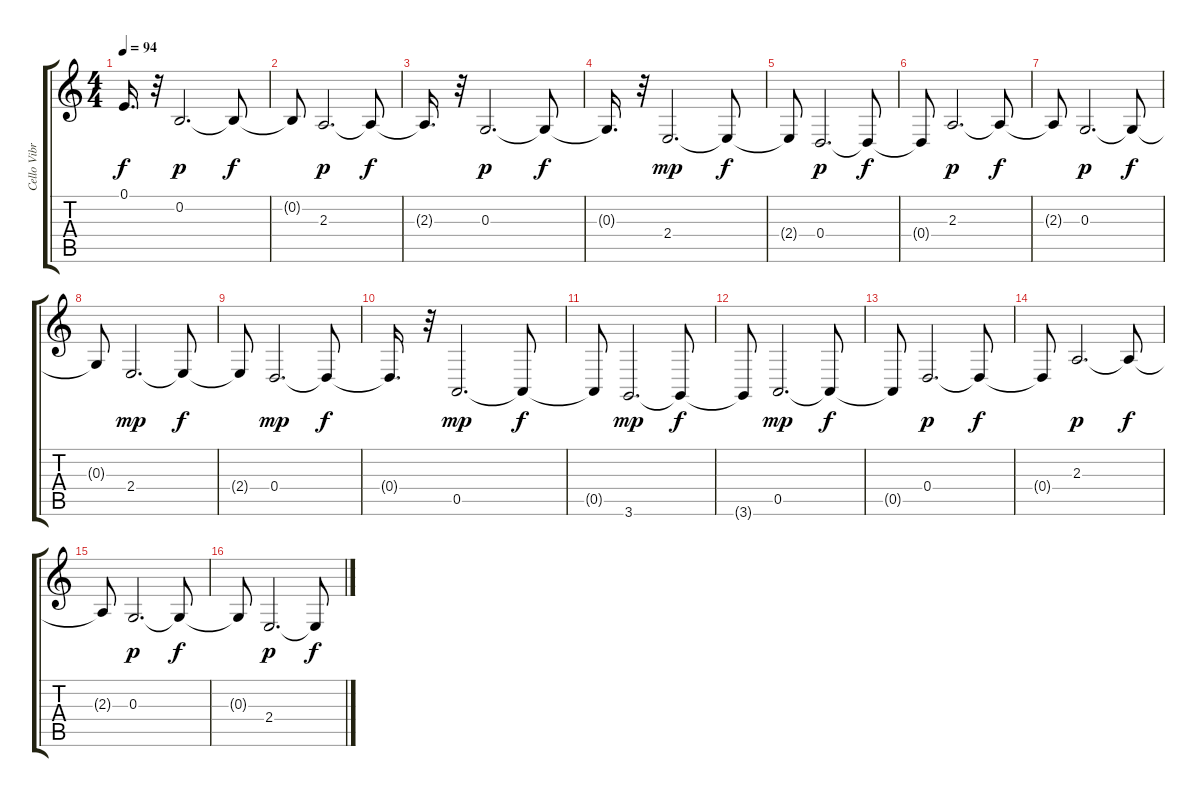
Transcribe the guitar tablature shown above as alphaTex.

\track ("Cello Vibrato" "Cello Vibr") {instrument cello}
\staff {score tabs}
\tuning (E4 B3 G3 D3 A2 E2) {hide}
\ts (4 4)
\tempo 94
\clef g2
\ks c
0.1{t}.16{d dy f} r.32 0.2.2{d dy p} 0.2{t}.8{dy f} |
0.2{t}.8 2.3.2{d dy p} 2.3{t}.8{dy f} |
2.3{t}.16{d} r.32 0.3.2{d dy p} 0.3{t}.8{dy f} |
0.3{t}.16{d} r.32 2.4.2{d dy mp} 2.4{t}.8{dy f} |
2.4{t}.8 0.4.2{d dy p} 0.4{t}.8{dy f} |
0.4{t}.8 2.3.2{d dy p} 2.3{t}.8{dy f} |
2.3{t}.8 0.3.2{d dy p} 0.3{t}.8{dy f} |
0.3{t}.8 2.4.2{d dy mp} 2.4{t}.8{dy f} |
2.4{t}.8 0.4.2{d dy mp} 0.4{t}.8{dy f} |
0.4{t}.16{d} r.32 0.5.2{d dy mp} 0.5{t}.8{dy f} |
0.5{t}.8 3.6.2{d dy mp} 3.6{t}.8{dy f} |
3.6{t}.8 0.5.2{d dy mp} 0.5{t}.8{dy f} |
0.5{t}.8 0.4.2{d dy p} 0.4{t}.8{dy f} |
0.4{t}.8 2.3.2{d dy p} 2.3{t}.8{dy f} |
2.3{t}.8 0.3.2{d dy p} 0.3{t}.8{dy f} |
0.3{t}.8 2.4.2{d dy p} 2.4{t}.8{dy f}
